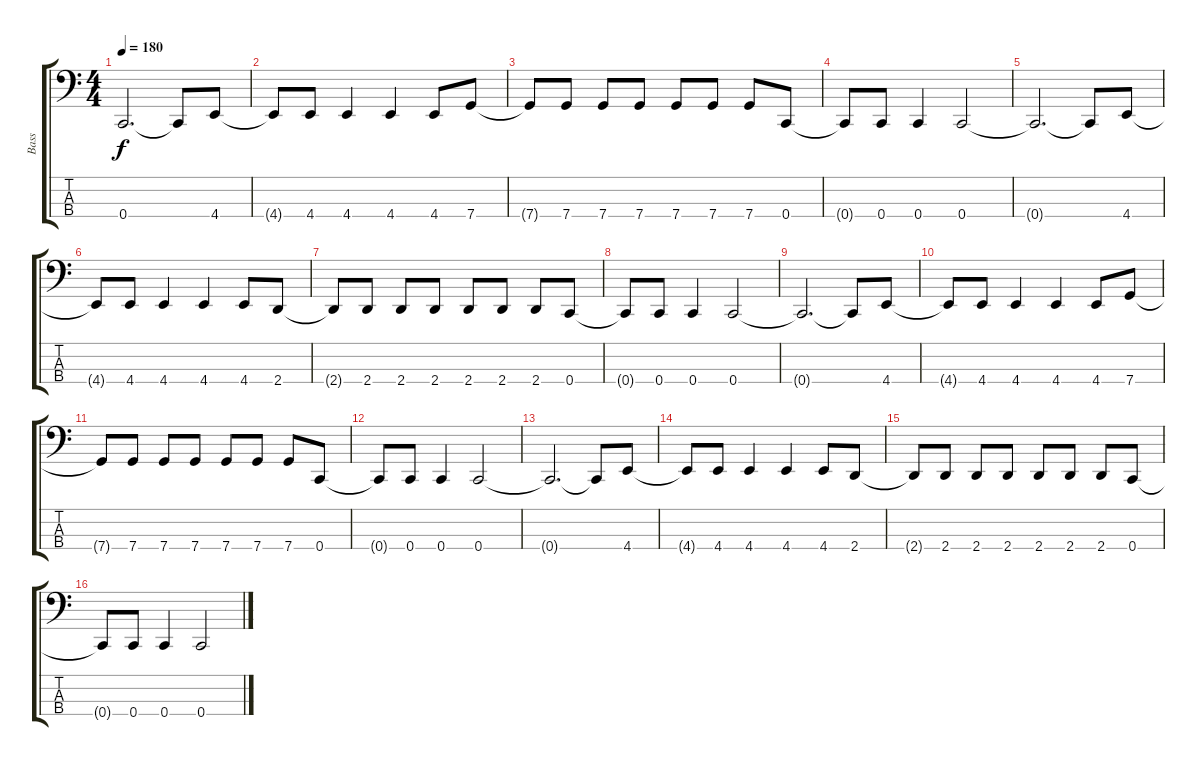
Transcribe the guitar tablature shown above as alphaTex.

\track ("Bass" "Bass") {instrument electricbasspick}
\staff {score tabs}
\tuning (F2 C2 G1 C1) {hide}
\ts (4 4)
\tempo 180
\clef f4
\ks c
0.4{t}.2{d dy f} 0.4{t}.8 4.4.8 |
4.4{t}.8 4.4.8 4.4.4 4.4.4 4.4.8 7.4.8 |
7.4{t}.8 7.4.8 7.4.8 7.4.8 7.4.8 7.4.8 7.4.8 0.4.8 |
0.4{t}.8 0.4.8 0.4.4 0.4.2 |
0.4{t}.2{d} 0.4{t}.8 4.4.8 |
4.4{t}.8 4.4.8 4.4.4 4.4.4 4.4.8 2.4.8 |
2.4{t}.8 2.4.8 2.4.8 2.4.8 2.4.8 2.4.8 2.4.8 0.4.8 |
0.4{t}.8 0.4.8 0.4.4 0.4.2 |
0.4{t}.2{d} 0.4{t}.8 4.4.8 |
4.4{t}.8 4.4.8 4.4.4 4.4.4 4.4.8 7.4.8 |
7.4{t}.8 7.4.8 7.4.8 7.4.8 7.4.8 7.4.8 7.4.8 0.4.8 |
0.4{t}.8 0.4.8 0.4.4 0.4.2 |
0.4{t}.2{d} 0.4{t}.8 4.4.8 |
4.4{t}.8 4.4.8 4.4.4 4.4.4 4.4.8 2.4.8 |
2.4{t}.8 2.4.8 2.4.8 2.4.8 2.4.8 2.4.8 2.4.8 0.4.8 |
0.4{t}.8 0.4.8 0.4.4 0.4.2
